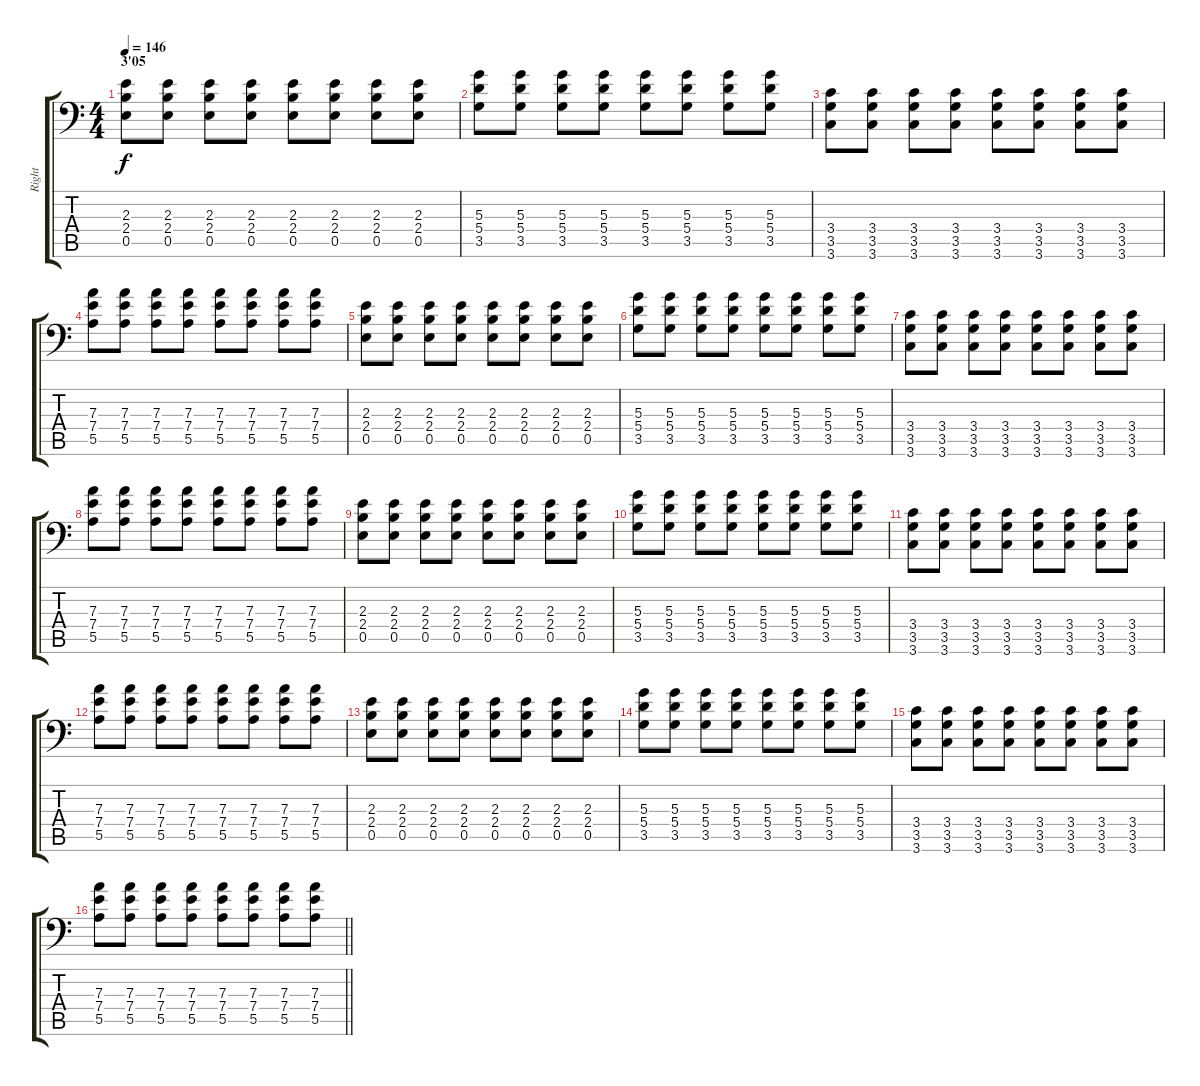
\track ("Right" "Right") {instrument distortionguitar}
\staff {score tabs}
\tuning (B3 Gb3 D3 A2 E2 A1) {hide}
\ts (4 4)
\section ("" "3'05")
\tempo 146
\clef f4
\ks c
(2.3 2.4 0.5).8{dy f} (2.3 2.4 0.5).8 (2.3 2.4 0.5).8 (2.3 2.4 0.5).8 (2.3 2.4 0.5).8 (2.3 2.4 0.5).8 (2.3 2.4 0.5).8 (2.3 2.4 0.5).8 |
(5.3 5.4 3.5).8 (5.3 5.4 3.5).8 (5.3 5.4 3.5).8 (5.3 5.4 3.5).8 (5.3 5.4 3.5).8 (5.3 5.4 3.5).8 (5.3 5.4 3.5).8 (5.3 5.4 3.5).8 |
(3.4 3.5 3.6).8 (3.4 3.5 3.6).8 (3.4 3.5 3.6).8 (3.4 3.5 3.6).8 (3.4 3.5 3.6).8 (3.4 3.5 3.6).8 (3.4 3.5 3.6).8 (3.4 3.5 3.6).8 |
(7.3 7.4 5.5).8 (7.3 7.4 5.5).8 (7.3 7.4 5.5).8 (7.3 7.4 5.5).8 (7.3 7.4 5.5).8 (7.3 7.4 5.5).8 (7.3 7.4 5.5).8 (7.3 7.4 5.5).8 |
(2.3 2.4 0.5).8 (2.3 2.4 0.5).8 (2.3 2.4 0.5).8 (2.3 2.4 0.5).8 (2.3 2.4 0.5).8 (2.3 2.4 0.5).8 (2.3 2.4 0.5).8 (2.3 2.4 0.5).8 |
(5.3 5.4 3.5).8 (5.3 5.4 3.5).8 (5.3 5.4 3.5).8 (5.3 5.4 3.5).8 (5.3 5.4 3.5).8 (5.3 5.4 3.5).8 (5.3 5.4 3.5).8 (5.3 5.4 3.5).8 |
(3.4 3.5 3.6).8 (3.4 3.5 3.6).8 (3.4 3.5 3.6).8 (3.4 3.5 3.6).8 (3.4 3.5 3.6).8 (3.4 3.5 3.6).8 (3.4 3.5 3.6).8 (3.4 3.5 3.6).8 |
(7.3 7.4 5.5).8 (7.3 7.4 5.5).8 (7.3 7.4 5.5).8 (7.3 7.4 5.5).8 (7.3 7.4 5.5).8 (7.3 7.4 5.5).8 (7.3 7.4 5.5).8 (7.3 7.4 5.5).8 |
(2.3 2.4 0.5).8 (2.3 2.4 0.5).8 (2.3 2.4 0.5).8 (2.3 2.4 0.5).8 (2.3 2.4 0.5).8 (2.3 2.4 0.5).8 (2.3 2.4 0.5).8 (2.3 2.4 0.5).8 |
(5.3 5.4 3.5).8 (5.3 5.4 3.5).8 (5.3 5.4 3.5).8 (5.3 5.4 3.5).8 (5.3 5.4 3.5).8 (5.3 5.4 3.5).8 (5.3 5.4 3.5).8 (5.3 5.4 3.5).8 |
(3.4 3.5 3.6).8 (3.4 3.5 3.6).8 (3.4 3.5 3.6).8 (3.4 3.5 3.6).8 (3.4 3.5 3.6).8 (3.4 3.5 3.6).8 (3.4 3.5 3.6).8 (3.4 3.5 3.6).8 |
(7.3 7.4 5.5).8 (7.3 7.4 5.5).8 (7.3 7.4 5.5).8 (7.3 7.4 5.5).8 (7.3 7.4 5.5).8 (7.3 7.4 5.5).8 (7.3 7.4 5.5).8 (7.3 7.4 5.5).8 |
(2.3 2.4 0.5).8 (2.3 2.4 0.5).8 (2.3 2.4 0.5).8 (2.3 2.4 0.5).8 (2.3 2.4 0.5).8 (2.3 2.4 0.5).8 (2.3 2.4 0.5).8 (2.3 2.4 0.5).8 |
(5.3 5.4 3.5).8 (5.3 5.4 3.5).8 (5.3 5.4 3.5).8 (5.3 5.4 3.5).8 (5.3 5.4 3.5).8 (5.3 5.4 3.5).8 (5.3 5.4 3.5).8 (5.3 5.4 3.5).8 |
(3.4 3.5 3.6).8 (3.4 3.5 3.6).8 (3.4 3.5 3.6).8 (3.4 3.5 3.6).8 (3.4 3.5 3.6).8 (3.4 3.5 3.6).8 (3.4 3.5 3.6).8 (3.4 3.5 3.6).8 |
\barLineRight lightlight
(7.3 7.4 5.5).8 (7.3 7.4 5.5).8 (7.3 7.4 5.5).8 (7.3 7.4 5.5).8 (7.3 7.4 5.5).8 (7.3 7.4 5.5).8 (7.3 7.4 5.5).8 (7.3 7.4 5.5).8
